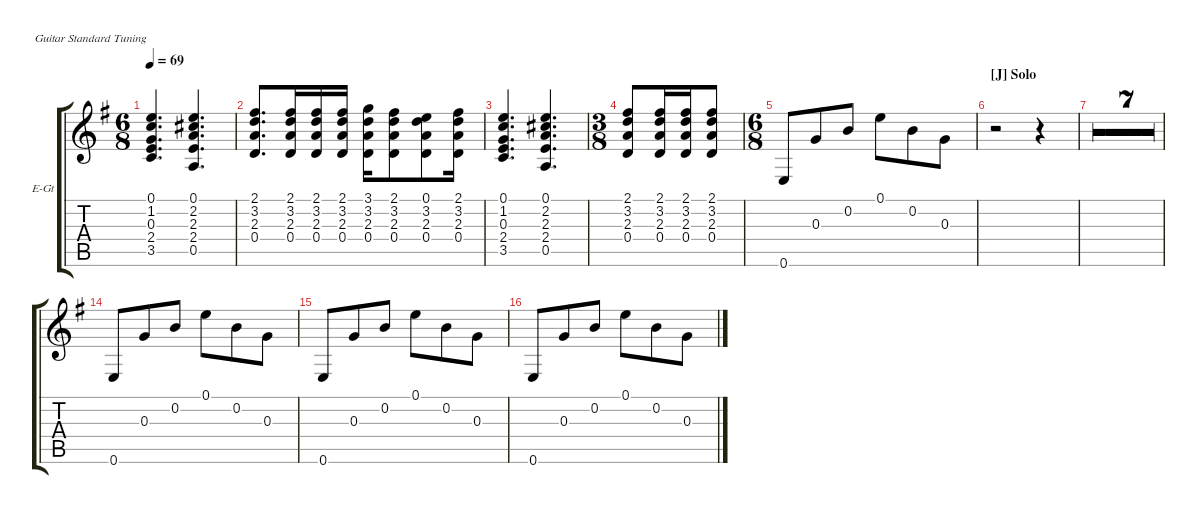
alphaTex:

\hideDynamics
\bracketExtendMode groupsimilarinstruments
\firstSystemTrackNameOrientation horizontal
\otherSystemsTrackNameOrientation horizontal
\track ("Electric Guitar 1" "E-Gt") {multiBarRest instrument electricguitarjazz}
\staff {score tabs}
\tuning (E4 B3 G3 D3 A2 E2)
\ts (6 8)
\tempo 69
\clef g2
\ks g
(0.1 1.2 0.3 2.4 3.5).4{d dy f} (0.1 2.2 2.3 2.4 0.5).4{d} |
(2.1 3.2 2.3 0.4).8{d} (2.1 3.2 2.3 0.4).16 (2.1 3.2 2.3 0.4).16 (2.1 3.2 2.3 0.4).16 (3.1 3.2 2.3 0.4).16 (2.1 3.2 2.3 0.4).8 (0.1 3.2 2.3 0.4).8 (2.1 3.2 2.3 0.4).16 |
(0.1 1.2 0.3 2.4 3.5).4{d} (0.1 2.2 2.3 2.4 0.5).4{d} |
\ts (3 8)
(2.1 3.2 2.3 0.4).8 (2.1 3.2 2.3 0.4).16 (2.1 3.2 2.3 0.4).16 (2.1 3.2 2.3 0.4).8 |
\ts (6 8)
0.6.8 0.3.8 0.2.8 0.1.8 0.2.8 0.3.8 |
\section ("J" "Solo")
r.2 r.4 |
r.2 r.4 |
r.2 r.4 |
r.2 r.4 |
r.2 r.4 |
r.2 r.4 |
r.2 r.4 |
r.2 r.4 |
0.6.8 0.3.8 0.2.8 0.1.8 0.2.8 0.3.8 |
0.6.8 0.3.8 0.2.8 0.1.8 0.2.8 0.3.8 |
0.6.8 0.3.8 0.2.8 0.1.8 0.2.8 0.3.8
